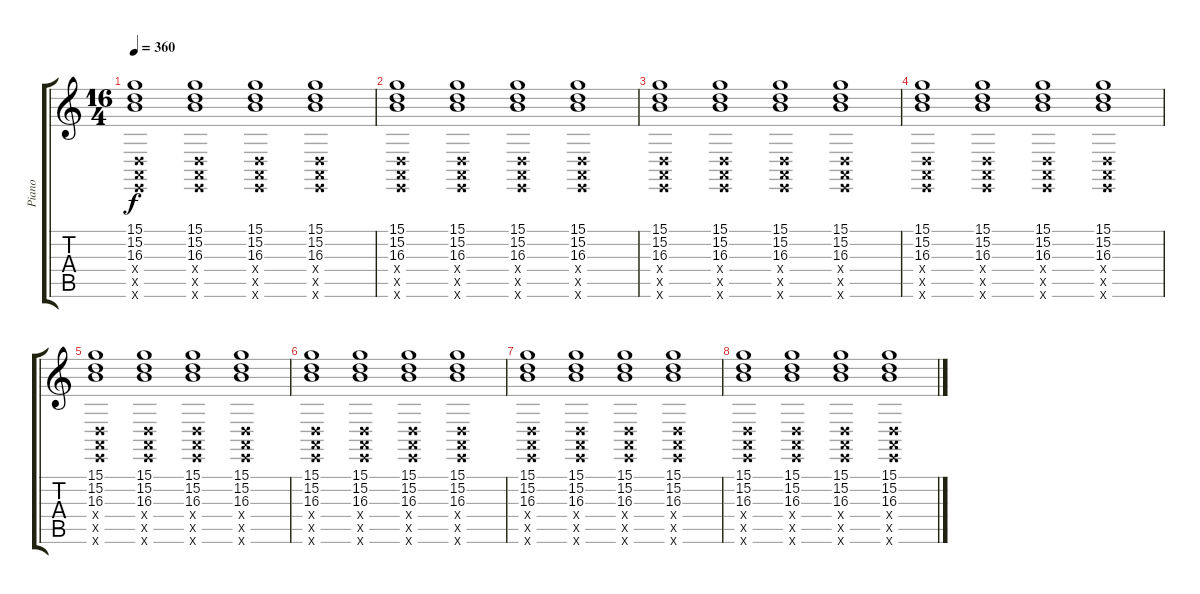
\track ("Piano" "Piano") {instrument churchorgan}
\staff {score tabs}
\tuning (E4 B3 G3 D3 A2 E2) {hide}
\ts (16 4)
\tempo 360
\clef g2
\ks c
(15.1 15.2 16.3 0.4{x} 0.5{x} 0.6{x}).1{dy f} (15.1 15.2 16.3 0.4{x} 0.5{x} 0.6{x}).1 (15.1 15.2 16.3 0.4{x} 0.5{x} 0.6{x}).1 (15.1 15.2 16.3 0.4{x} 0.5{x} 0.6{x}).1 |
(15.1 15.2 16.3 0.4{x} 0.5{x} 0.6{x}).1 (15.1 15.2 16.3 0.4{x} 0.5{x} 0.6{x}).1 (15.1 15.2 16.3 0.4{x} 0.5{x} 0.6{x}).1 (15.1 15.2 16.3 0.4{x} 0.5{x} 0.6{x}).1 |
(15.1 15.2 16.3 0.4{x} 0.5{x} 0.6{x}).1 (15.1 15.2 16.3 0.4{x} 0.5{x} 0.6{x}).1 (15.1 15.2 16.3 0.4{x} 0.5{x} 0.6{x}).1 (15.1 15.2 16.3 0.4{x} 0.5{x} 0.6{x}).1 |
(15.1 15.2 16.3 0.4{x} 0.5{x} 0.6{x}).1 (15.1 15.2 16.3 0.4{x} 0.5{x} 0.6{x}).1 (15.1 15.2 16.3 0.4{x} 0.5{x} 0.6{x}).1 (15.1 15.2 16.3 0.4{x} 0.5{x} 0.6{x}).1 |
(15.1 15.2 16.3 0.4{x} 0.5{x} 0.6{x}).1 (15.1 15.2 16.3 0.4{x} 0.5{x} 0.6{x}).1 (15.1 15.2 16.3 0.4{x} 0.5{x} 0.6{x}).1 (15.1 15.2 16.3 0.4{x} 0.5{x} 0.6{x}).1 |
(15.1 15.2 16.3 0.4{x} 0.5{x} 0.6{x}).1 (15.1 15.2 16.3 0.4{x} 0.5{x} 0.6{x}).1 (15.1 15.2 16.3 0.4{x} 0.5{x} 0.6{x}).1 (15.1 15.2 16.3 0.4{x} 0.5{x} 0.6{x}).1 |
(15.1 15.2 16.3 0.4{x} 0.5{x} 0.6{x}).1 (15.1 15.2 16.3 0.4{x} 0.5{x} 0.6{x}).1 (15.1 15.2 16.3 0.4{x} 0.5{x} 0.6{x}).1 (15.1 15.2 16.3 0.4{x} 0.5{x} 0.6{x}).1 |
(15.1 15.2 16.3 0.4{x} 0.5{x} 0.6{x}).1 (15.1 15.2 16.3 0.4{x} 0.5{x} 0.6{x}).1 (15.1 15.2 16.3 0.4{x} 0.5{x} 0.6{x}).1 (15.1 15.2 16.3 0.4{x} 0.5{x} 0.6{x}).1
